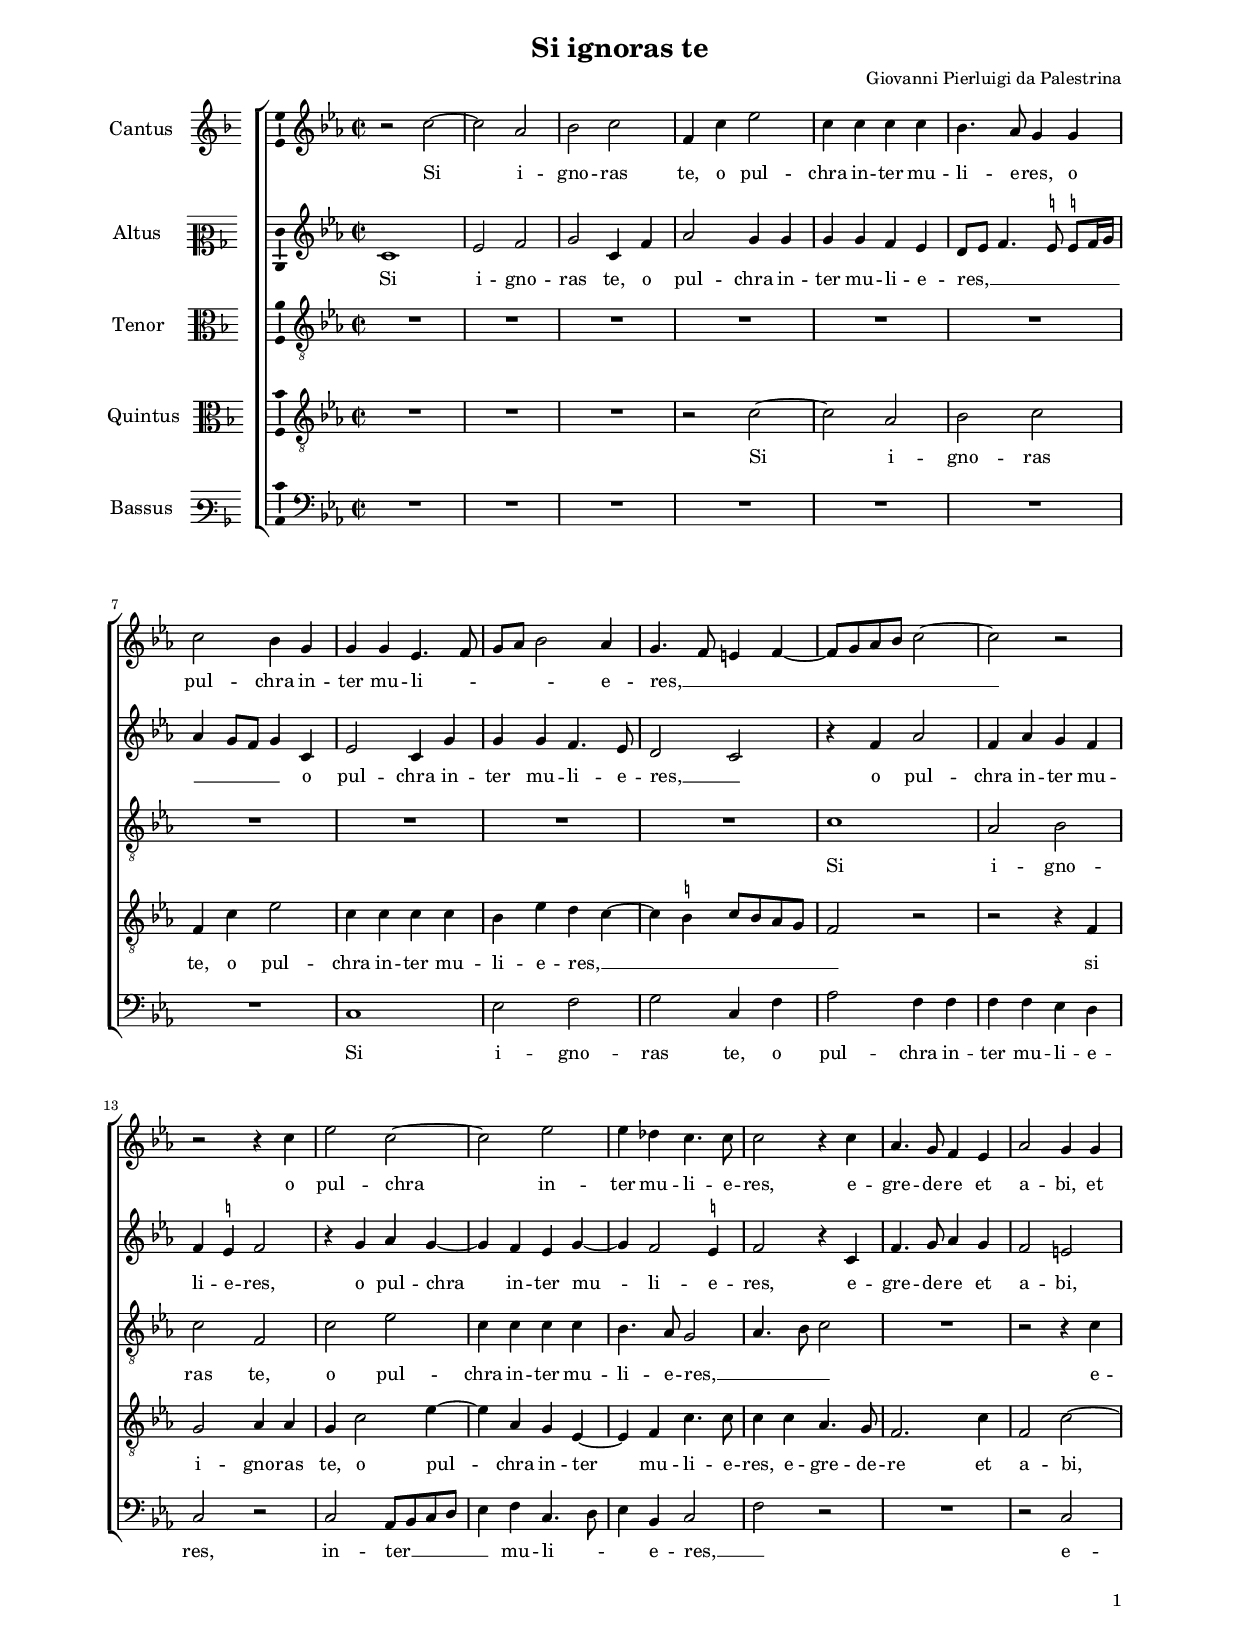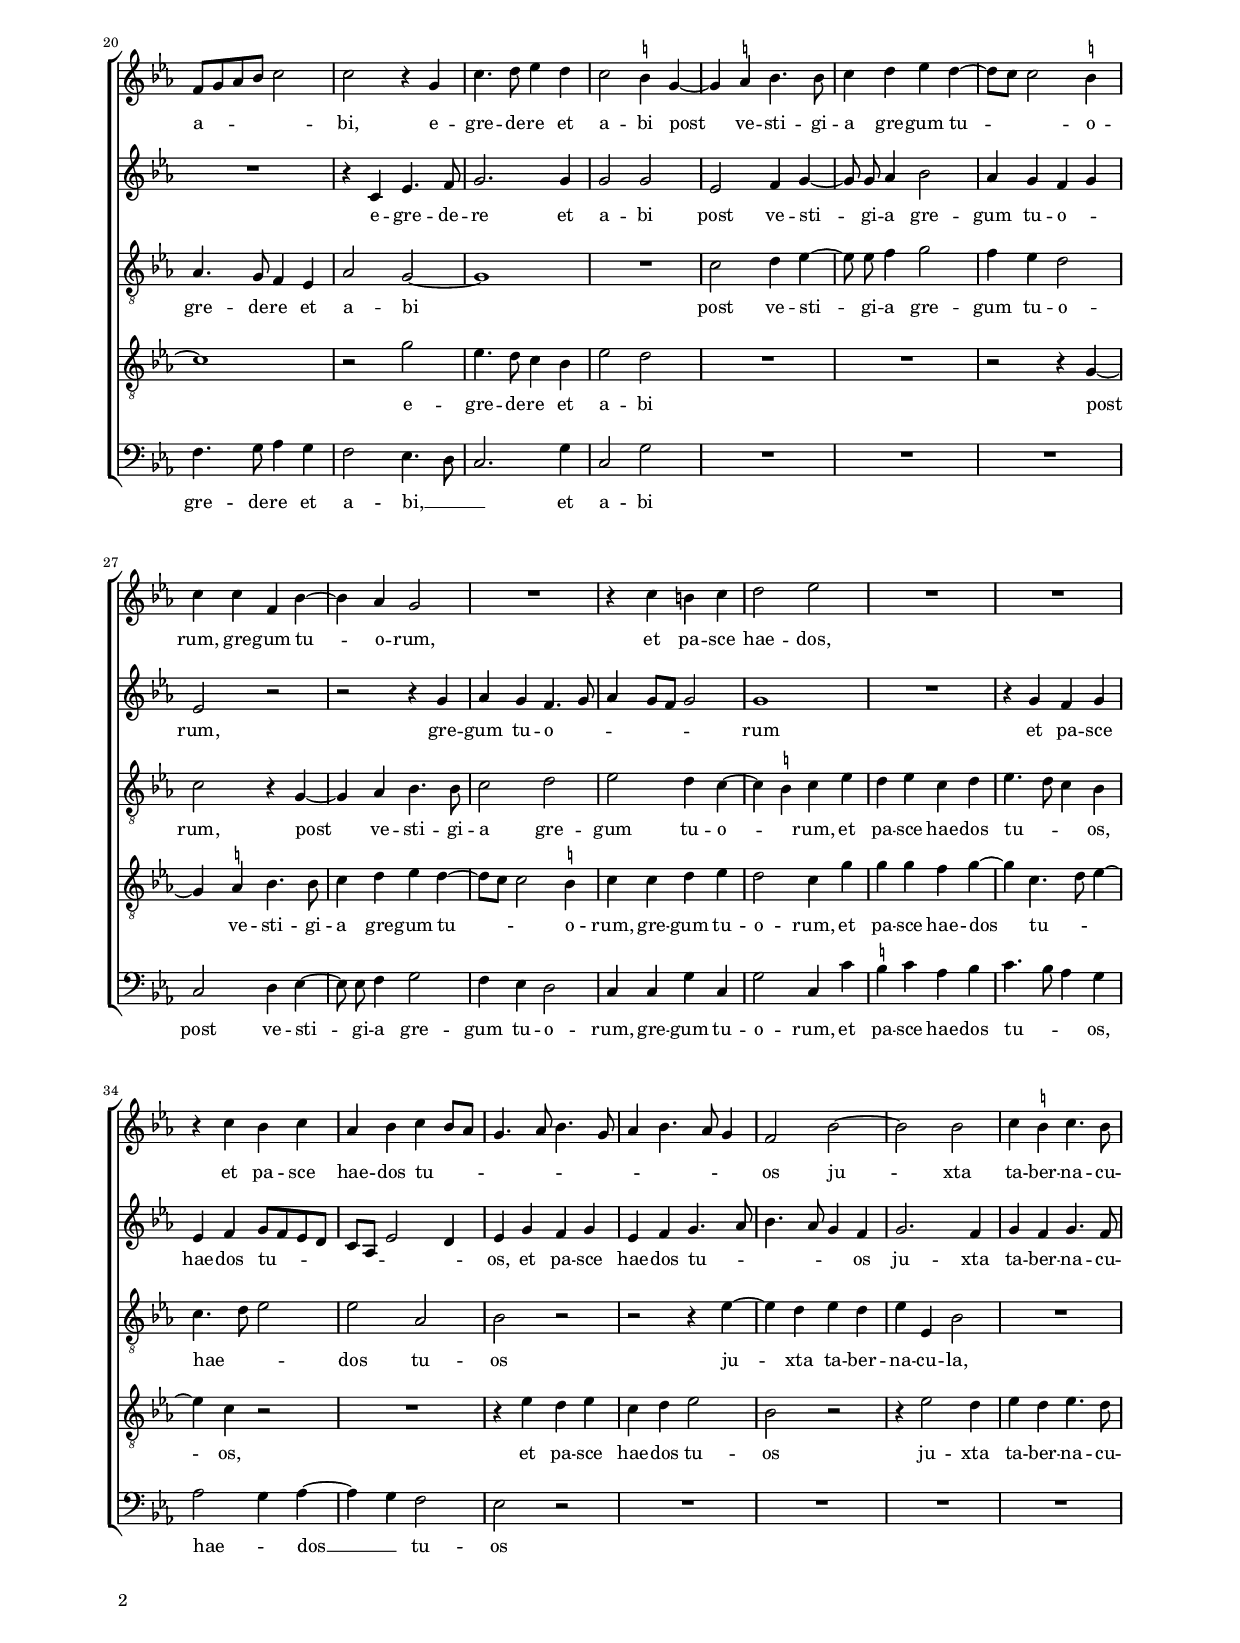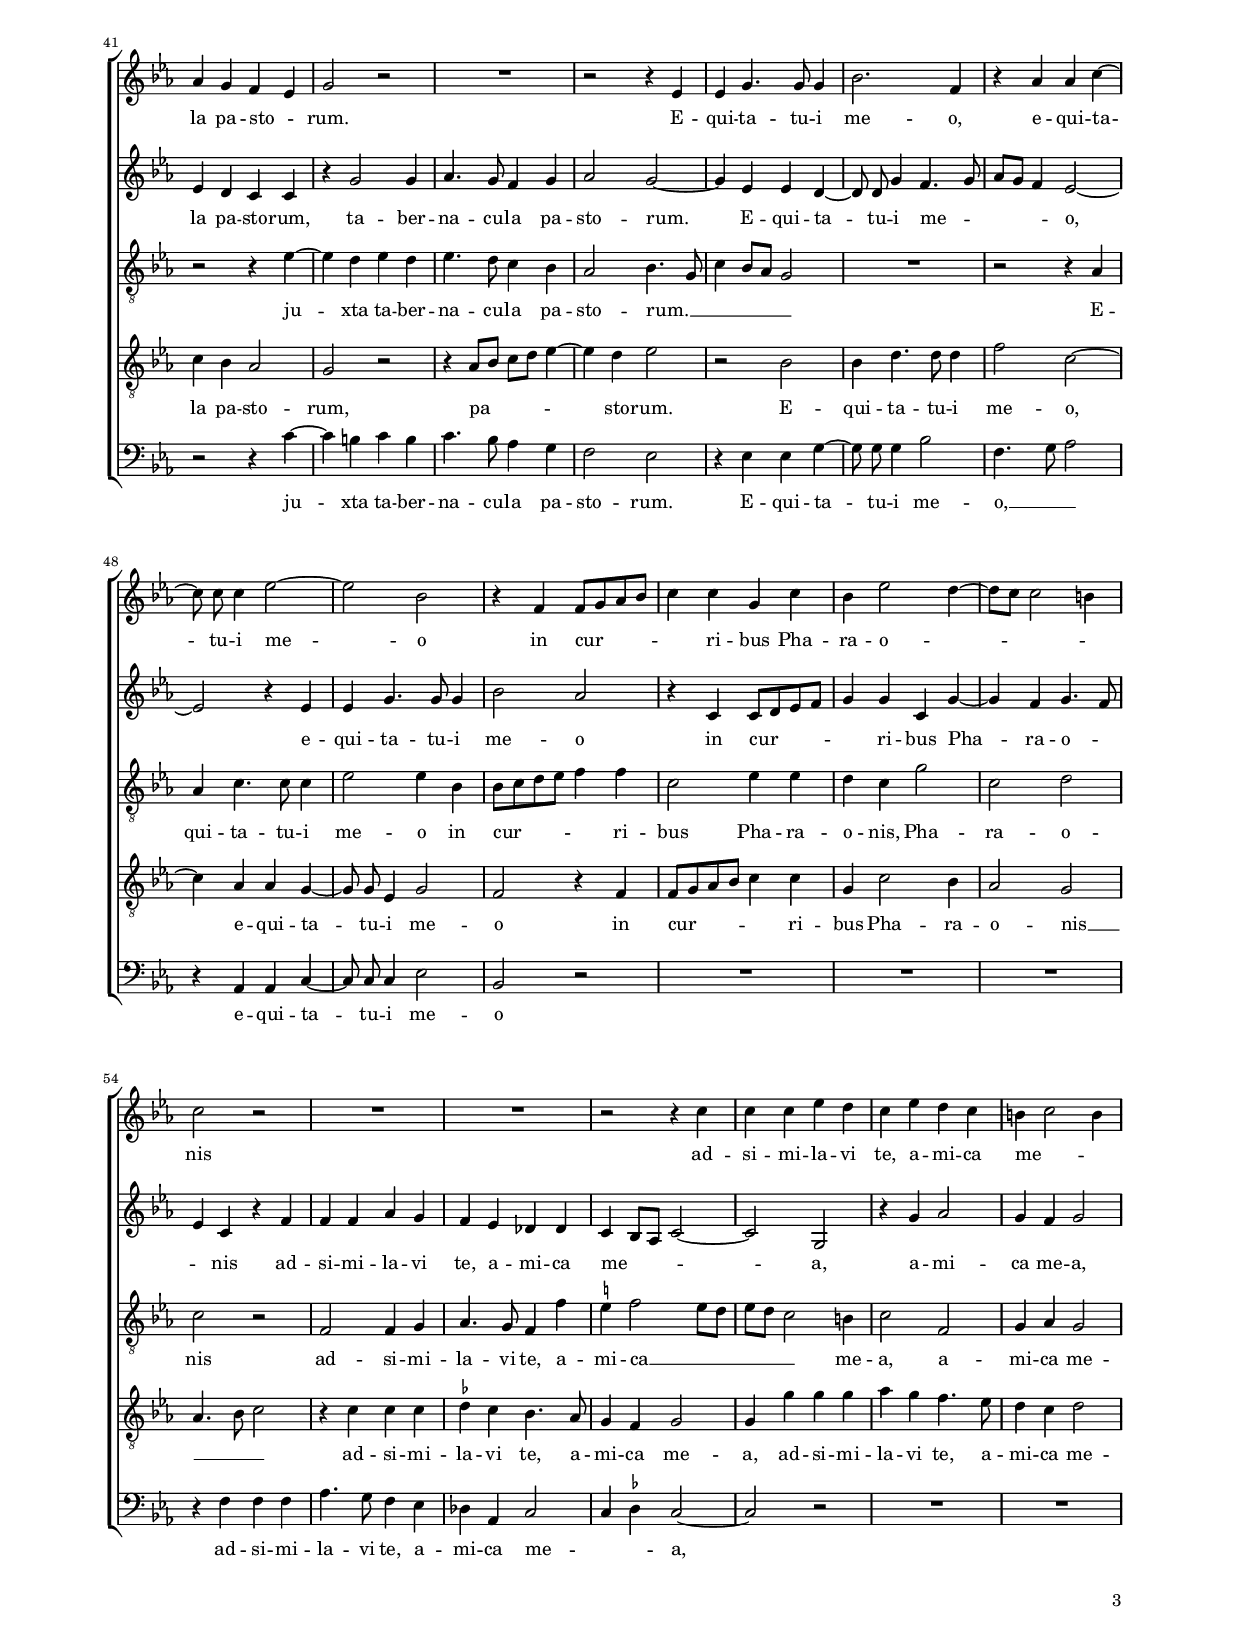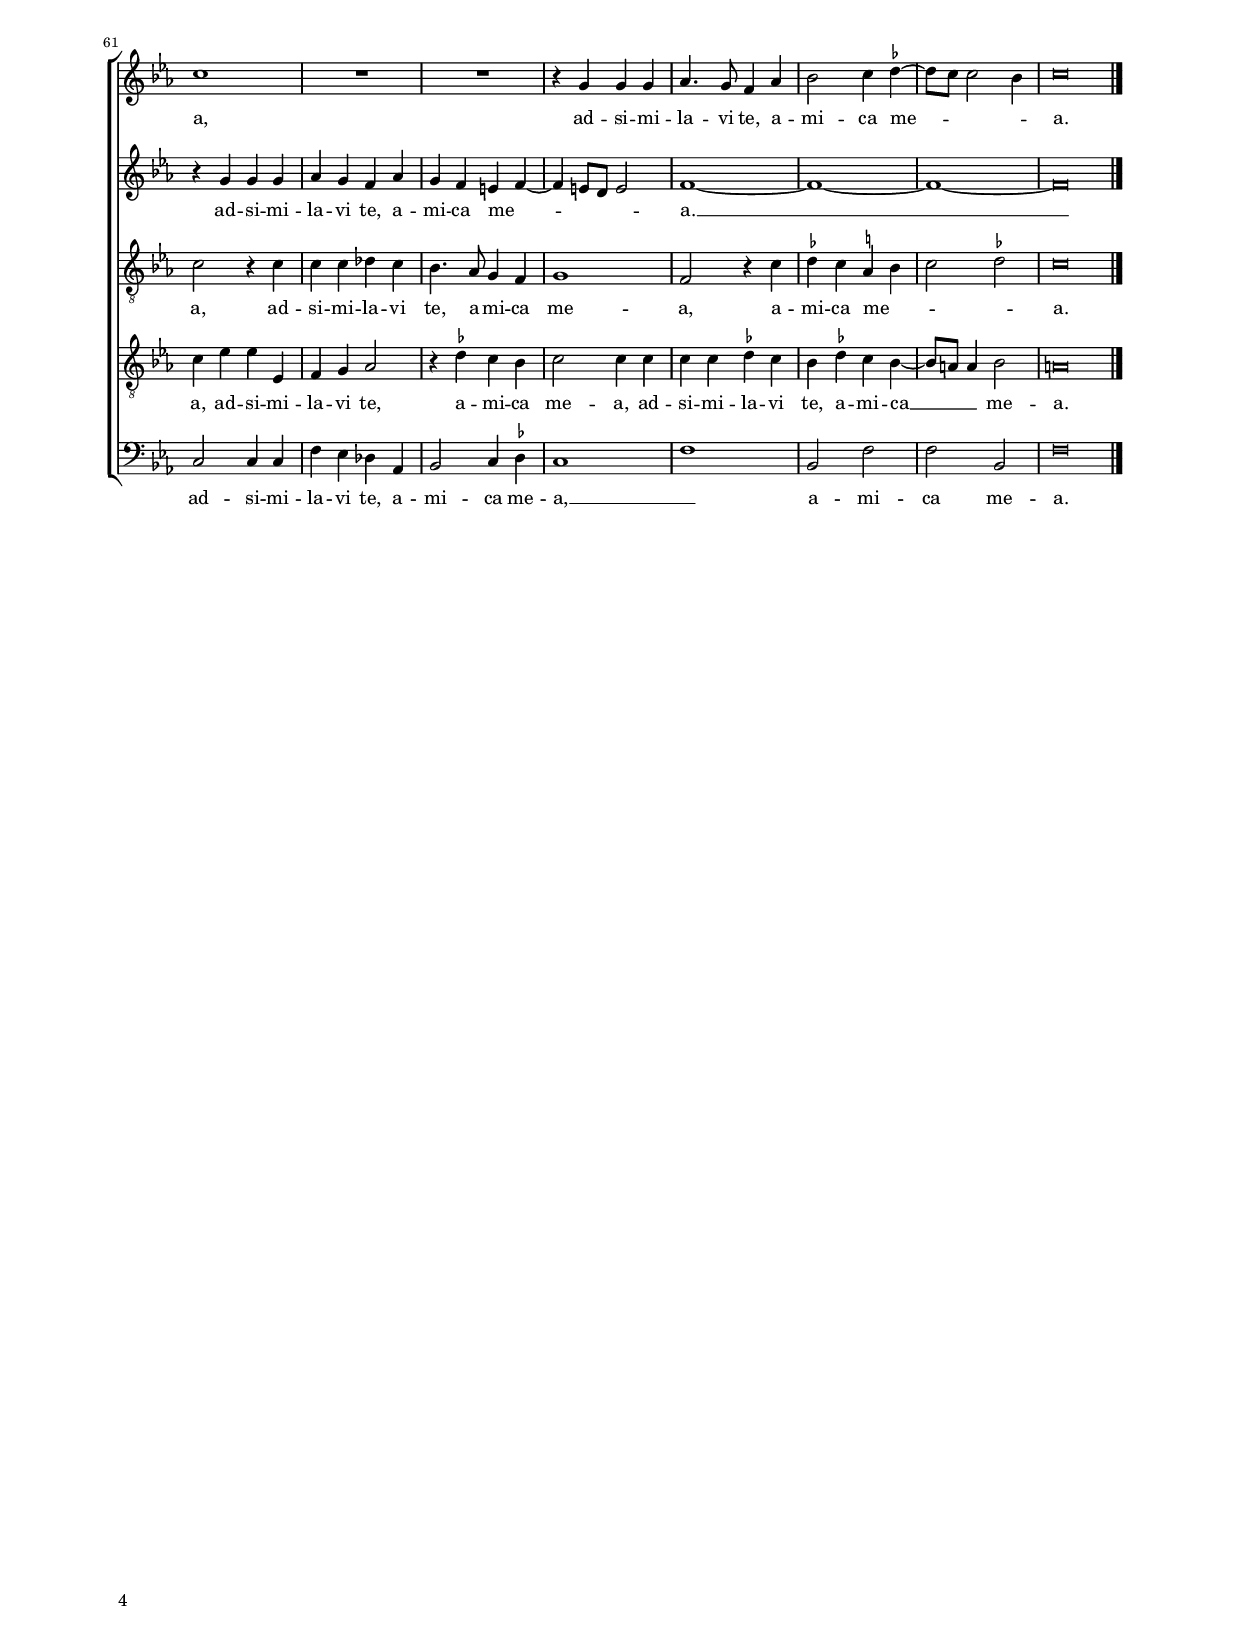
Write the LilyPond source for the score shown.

\header
{
  title="Si ignoras te"
  composer="Giovanni Pierluigi da Palestrina"
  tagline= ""
}

\version "2.24.1"
\language deutsch
#(set-global-staff-size 15)
% #(set-default-paper-size "letter")
#(ly:set-option 'point-and-click #f)


\paper
	{
	top-margin = 1.8 \cm
	bottom-margin = 1.2 \cm
	left-margin = 2 \cm
	right-margin = 2 \cm
	ragged-bottom = ##f
	ragged-last-bottom = ##t
	print-page-number = ##f
	system-system-spacing = #'((basic-distance . 17) (minimum-distance . 14) (padding . 5) (strechability . 150))
	oddFooterMarkup=\markup   \fill-line { "" \fromproperty #'page:page-number-string }
	evenFooterMarkup=\markup  \fill-line { \fromproperty #'page:page-number-string "" }
	last-bottom-spacing = #'((basic-distance . 12) (minimum-distance . 7) (padding . 4))
%	systems-per-page = 3
%       page-count = 3
%	min-systems-per-page = 3
	markup-system-spacing.basic-distance = #12
%	print-all-headers = ##t
%	print-first-page-number = ##t
%	first-page-number = 1
	}

	
global = {
	\key f \major
	\time 2/2
	\set Score.tempoHideNote = ##t
	\tempo 4 = 95
	\skip 1*67
	\set Score.measureLength = #(ly:make-moment 2/1)
	\skip 1*2 \bar "|."
	}

	ficta = { \once \set suggestAccidentals = ##t }

	forget = #(define-music-function (music) (ly:music?) #{
		\accidentalStyle forget
		$music
		\accidentalStyle default
		#})



incipitcantus = \markup { \score {
	{
	\set Staff.instrumentName = \markup { \fontsize #1 "Cantus" }
	\key f \major
	\clef violin
	s4 \bar ""
	}
	\layout  {
	raggedright = ##t
	indent = 1.6 \cm
	line-width = 2.2\cm
	\context { \Staff \remove Time_signature_engraver }
	\override Staff.Clef.Y-extent = #'(0 . 0)
	}} \hspace #1 }

      
incipitaltus = \markup { \score {
	{
	\set Staff.instrumentName = \markup { \fontsize #1 "Altus" }
	\key f \major
	\clef mezzosoprano
	s4 \bar ""
	}
	\layout  {
	raggedright = ##t
	indent = 1.6 \cm
	line-width = 2.2\cm
	\context { \Staff \remove Time_signature_engraver }
	\override Staff.Clef.Y-extent = #'(0 . 0)
	}} \hspace #1 }


incipittenor = \markup { \score {
	{
	\set Staff.instrumentName = \markup { \fontsize #1 "Tenor" }
	\key f \major
	\clef alto
	s4 \bar ""
	}
	\layout  {
	raggedright = ##t
	indent = 1.6 \cm
	line-width = 2.2\cm
	\context { \Staff \remove Time_signature_engraver }
	\override Staff.Clef.Y-extent = #'(0 . 0)
	}} \hspace #1 }
      
      
incipitquintus = \markup { \score {
	{
	\set Staff.instrumentName = \markup { \fontsize #1 "Quintus" }
	\key f \major
	\clef alto
	s4 \bar ""
	}
	\layout  {
	raggedright = ##t
	indent = 1.6 \cm
	line-width = 2.2\cm
	\context { \Staff \remove Time_signature_engraver }
	\override Staff.Clef.Y-extent = #'(0 . 0)
	}} \hspace #1 }
      
      
incipitbassus = \markup { \score {
	{
	\set Staff.instrumentName = \markup { \fontsize #1 "Bassus" }
	\key f \major
	\clef varbaritone
	s4 \bar ""
	}
	\layout  {
	raggedright = ##t
	indent = 1.6 \cm
	line-width = 2.2\cm
	\context { \Staff \remove Time_signature_engraver }
	\override Staff.Clef.Y-extent = #'(0 . 0)
	}} \hspace #1 }


cantus =  \relative c''
	{
	r2 d~
	d2 b
	c2 d
	g,4 d' f2
%5
	d4 d d d |
	c4. b8 a4 a
	d2 c4 a
	a4 a f4. g8
	a8 b c2 b4
%10
	a4. g8 fis4 g~ |
	g8 a b c d2~
	d2 r
	r2 r4 d
	f2 d~
%15
	d2 f |
	f4 es d4. d8
	d2 r4 d
	b4. a8 g4 f
	b2 a4 a
%20
	g8 a b c d2 |
	d2 r4 a
	d4. e8 f4 e
	d2 \ficta cis4 a~
	a4 \ficta h c4. c8
%25
	d4 e f e~ |
	e8 d d2 \ficta cis4
	d4 d g, c~
	c4 b a2
	R1
%30
	r4 d cis d |
	e2 f
	R1
	R1
	r4 d c d
%35
	b4 c d c8 b |
	a4. b8 c4. a8
	b4 c4. b8 a4
	g2 c~
	c2 c
%40
	d4 \ficta cis d4. \forget c8 |
	b4 a g f
	a2 r
	R1
	r2 r4 f
%45
	f4 a4. a8 a4 |
	c2. g4
	r4 b b \autoBeamOff d~
	d8 d \autoBeamOn d4 f2~
	f2 c
%50
	r4 g g8 a b c |
	d4 d a d
	c4 f2 e4~
	e8 d d2 cis4
	d2 r
%55
	R1 |
	R1
	r2 r4 d
	d4 d f e
	d4 f e d
%60
	cis4 d2 cis4 |
	d1
	R1
	R1
	r4 a a a
%65
	b4. a8 g4 b |
	c2 d4 \ficta es~
	\ficta es8 d d2 c4
	d\breve |
	}


altus =  \relative c'
	{
	d1
	f2 g
	a2 d,4 g
	b2 a4 a
%5
	a4 a g f |
	e8 f g4. \ficta fis8 \ficta fis!8[ g16 a]
	b4 a8 g a4 d,
	f2 d4 a'
	a4 a g4. f8
%10
	e2 d |
	r4 g b2
	g4 b a g
	g4 \ficta fis g2
	r4 a b a~
%15
	a4 g f a~ |
	a4 g2 \ficta fis4
	g2 r4 d
	g4. a8 b4 a
	g2 fis
%20
	R1 |
	r4 d f4. g8
	a2. a4
	a2 a
	f2 g4 \autoBeamOff a~
%25
	a8 a \autoBeamOn b4 c2 |
	b4 a g a
	f2 r
	r2 r4 a
	b4 a g4. a8
%30
	b4 a8 g a2 |
	a1
	R1
	r4 a g a
	f4 g a8 g f e
%35
	d8 b f'2 e4 |
	f4 a g a
	f4 g a4. b8
	c4. b8 a4 g
	a2. g4
%40
	a4 g a4. g8 |
	f4 e d d
	r4 a'2 a4
	b4. a8 g4 a
	b2 a~
%45
	a4 f f \autoBeamOff e~ |
	e8 e \autoBeamOn a4 g4. a8
	b8 a g4 f2~
	f2 r4 f
	f4 a4. a8 a4
%50
	c2 b |
	r4 d, d8 e f g
	a4 a d, a'~
	a4 g a4. g8
	f4 d r g
%55
	g4 g b a |
	g4 f es es
	d4 c8 b d2~
	d2 a
	r4 a' b2
%60
	a4 g a2 |
	r4 a a a
	b4 a g b
	a4 g fis g~
	g4 fis8 e fis2
%65
	g1~ |
	g1~
	g1~
	g\breve |
	}


tenor =  \relative c'
	{
	R1
	R1
	R1
	R1
%5
	R1 |
	R1
	R1
	R1
	R1
%10
	R1 |
	d1
	b2 c
	d2 g,
	d'2 f
%15
	d4 d d d |
	c4. b8 a2
	b4. c8 d2
	R1
	r2 r4 d
%20
	b4. a8 g4 f |
	b2 a~
	a1
	R1
	d2 e4 \autoBeamOff f~
%25
	f8 f \autoBeamOn g4 a2 |
	g4 f e2
	d2 r4 a~
	a4 b c4. c8
	d2 e
%30
	f2 e4 d~ |
	d4 \ficta cis d f
	e4 f d e
	f4. e8 d4 c
	d4. e8 f2
%35
	f2 b, |
	c2 r
	r2 r4 f~
	f4 e f e
	f4 f, c'2
%40
	R1 |
	r2 r4 f~
	f4 e f e
	f4. e8 d4 c
	b2 c4. a8
%45
	d4 c8 b a2 |
	R1
	r2 r4 b
	b4 d4. d8 d4
	f2 f4 c
%50
	c8 d e f g4 g |
	d2 f4 f
	e4 d a'2
	d,2 e
	d2 r
%55
	g,2 g4 a |
	b4. a8 g4 g'
	\ficta fis4 g2 \forget f8 e
	f8 e d2 cis4
	d2 g,
%60
	a4 b a2 |
	d2 r4 d
	d4 d es d
	c4. b8 a4 g
	a1
%65
	g2 r4 d' |
	\ficta es4 d \ficta h c
	d2 \ficta es
	d\breve |
	}


quintus  =  \relative c'
	{
	R1
	R1
	R1
	r2 d~
%5
	d2 b |
	c2 d
	g,4 d' f2
	d4 d d d
	c4 f e d~
%10
	d4 \ficta cis d8 \forget c b a |
	g2 r
	r2 r4 g
	a2 b4 b
	a4 d2 f4~
%15
	f4 b, a f~ |
	f4 g d'4. d8
	d4 d b4. a8
	g2. d'4
	g,2 d'~
%20
	d1 |
	r2 a'
	f4. e8 d4 c
	f2 e
	R1
%25
	R1 |
	r2 r4 a,~
	a4 \ficta h c4. c8
	d4 e f e~
	e8 d d2 \ficta cis4
%30
	d4 d e f |
	e2 d4 a'
	a4 a g a~
	a4 d,4. e8 f4~
	f4 d r2
%35
	R1 |
	r4 f e f
	d4 e f2
	c2 r
	r4 f2 e4
%40
	f4 e f4. e8 |
	d4 c b2
	a2 r
	r4 b8 c d e f4~
	f4 e f2
%45
	r2 c |
	c4 e4. e8 e4
	g2 d~
	d4 b b \autoBeamOff a~
	a8 a \autoBeamOn f4 a2
%50
	g2 r4 g |
	g8 a b c d4 d
	a4 d2 c4
	b2 a
	b4. c8 d2
%55
	r4 d d d |
	\ficta es4 d c4. b8
	a4 g a2
	a4 a' a a
	b4 a g4. f8
%60
	e4 d e2 |
	d4 f f f,
	g4 a b2
	r4 \ficta es d c
	d2 d4 d
%65
	d4 d \ficta es d |
	c4 \ficta es d c~
	c8 h h4 c2
	h\breve |
	}


bassus  =  \relative c
	{
	R1
	R1
	R1
	R1
%5
	R1 |
	R1
	R1
	d1
	f2 g
%10
	a2 d,4 g |
	b2 g4 g
	g4 g f e
	d2 r
	d2 b8 c d e
%15
	f4 g d4. e8 |
	f4 c d2
	g2 r
	R1
	r2 d
%20
	g4. a8 b4 a |
	g2 f4. e8
	d2. a'4
	d,2 a'
	R1
%25
	R1 |
	R1
	d,2 e4 \autoBeamOff f~
	f8 f \autoBeamOn g4 a2
	g4 f e2
%30
	d4 d a' d, |
	a'2 d,4 d'
	\ficta cis4 d b \forget c
	d4. c8 b4 a
	b2 a4 b~
%35
	b4 a g2 |
	f2 r
	R1
	R1
	R1
%40
	R1 |
	r2 r4 d'~
	d4 cis d cis
	d4. c8 b4 a
	g2 f
%45
	r4 f f \autoBeamOff a~
	a8 a \autoBeamOn a4 c2
	g4. a8 b2
	r4 b, b \autoBeamOff d~
	d8 d \autoBeamOn d4 f2
%50
	c2 r |
	R1
	R1
	R1
	r4 g' g g
%55
	b4. a8 g4 f |
	es4 b d2
	d4 \ficta es d2~
	d2 r
	R1
%60
	R1 |
	d2 d4 d
	g4 f es b
	c2 d4 \ficta es
	d1
%65
	g1 |
	c,2 g'
	g2 c,
	g'\breve |
	}


lyricscantus = \lyricmode {
	Si i -- gno -- ras te, 
	o pul -- chra in -- ter mu -- li -- e -- res,
	o pul -- chra in -- ter mu -- li -- _ _ _ _ e -- res, __ _ _ _ _ _ _ _ 
	o pul -- chra in -- ter mu -- li -- e -- res,
	e -- gre -- de -- re et a -- bi,
	et a -- _ _ _ _ bi,
	e -- gre -- de -- re et a -- bi
	post ve -- sti -- gi -- a gre -- gum tu -- _ _ o -- rum,
	gre -- gum tu -- o -- rum,
	et pa -- sce hae -- dos,
	et pa -- sce hae -- dos tu -- _ _ _ _ _ _ _ _ _ _ os
	ju -- xta ta -- ber -- na -- cu -- la pa -- sto -- _ rum.
	E -- qui -- ta -- tu -- i me -- o,
	e -- qui -- ta -- tu -- i me -- o
	in cur -- _ _ _ _ ri -- bus Pha -- ra -- o -- _ _ _ _ nis
	ad -- si -- mi -- la -- vi te, a -- mi -- ca me -- _ _ a,
	ad -- si -- mi -- la -- vi te, a -- mi -- ca me -- _ _ _ a.
	}


lyricsaltus = \lyricmode {
	Si i -- gno -- ras te, 
	o pul -- chra in -- ter mu -- li -- e -- res, __ _ _ _ _ _ _ _ _ _ _ 
	o pul -- chra in -- ter mu -- li -- e -- res, __ _
	o pul -- chra in -- ter mu -- li -- e -- res,
	o pul -- chra in -- ter mu -- li -- e -- res,
	e -- gre -- de -- re et a -- bi,
	e -- gre -- de -- re et a -- bi
	post ve -- sti -- gi -- a gre -- gum tu -- o -- _ rum,
	gre -- gum tu -- o -- _ _ _ _ _ rum
	et pa -- sce hae -- dos tu -- _ _ _ _ _ _ _ os,
	et pa -- sce hae -- dos tu -- _ _ _ _ os
	ju -- xta ta -- ber -- na -- cu -- la pa -- sto -- rum,
	ta -- ber -- na -- cu -- la pa -- sto -- rum.
	E -- qui -- ta -- tu -- i me -- _ _ _ _ o,
	e -- qui -- ta -- tu -- i me -- o
	in cur -- _ _ _ _ ri -- bus Pha -- ra -- o -- _ _ nis
	ad -- si -- mi -- la -- vi te, a -- mi -- ca me -- _ _ _ a,
	a -- mi -- ca me -- a,
	ad -- si -- mi -- la -- vi te, a -- mi -- ca me -- _ _ _ _ a. __
	}


lyricstenor = \lyricmode {
	Si i -- gno -- ras te, 
	o pul -- chra in -- ter mu -- li -- e -- res, __ _ _ _
	e -- gre -- de -- re et a -- bi
	post ve -- sti -- gi -- a gre -- gum tu -- o -- rum,
	post ve -- sti -- gi -- a gre -- gum tu -- o -- _ rum,
	et pa -- sce hae -- dos tu -- _ _ os,
	hae -- _ _ dos tu -- os
	ju -- xta ta -- ber -- na -- cu -- la,
	ju -- xta ta -- ber -- na -- cu -- la pa -- sto -- rum. __ _ _ _ _ _
	E -- qui -- ta -- tu -- i me -- o
	in cur -- _ _ _ _ ri -- bus Pha -- ra -- o -- nis,
	Pha -- ra -- o -- nis
	ad -- si -- mi -- la -- vi te, a -- mi -- ca __ _ _ _ _ _ me -- a,
	a -- mi -- ca me -- a,
	ad -- si -- mi -- la -- vi te, a -- mi -- ca me -- a,
	a -- mi -- ca me -- _ _ _ a.
	}


lyricsquintus = \lyricmode {
	Si i -- gno -- ras te, 
	o pul -- chra in -- ter mu -- li -- e -- res, __ _ _ _ _ _ _ _
	si i -- gno -- ras te,
	o pul -- chra in -- ter mu -- li -- e -- res,
	e -- gre -- de -- re et a -- bi,
	e -- gre -- de -- re et a -- bi
	post ve -- sti -- gi -- a gre -- gum tu -- _ _ o -- rum,
	gre -- gum tu -- o -- rum,
	et pa -- sce hae -- dos tu -- _ _ os,
	et pa -- sce hae -- dos tu -- os
	ju -- xta ta -- ber -- na -- cu -- la pa -- sto -- rum,
	pa -- _ _ _ _ sto -- rum.
	E -- qui -- ta -- tu -- i me -- o,
	e -- qui -- ta -- tu -- i me -- o
	in cur -- _ _ _ _ ri -- bus Pha -- ra -- o -- nis __ _ _ _
	ad -- si -- mi -- la -- vi te, a -- mi -- ca me -- a,
	ad -- si -- mi -- la -- vi te, a -- mi -- ca me -- a,
	ad -- si -- mi -- la -- vi te, a -- mi -- ca me -- a,
	ad -- si -- mi -- la -- vi te, a -- mi -- ca __ _ _ me -- a.
	}


lyricsbassus = \lyricmode {
	Si i -- gno -- ras te, 
	o pul -- chra in -- ter mu -- li -- e -- res,
	in -- ter __ _ _ _ _ mu -- li -- _ _ e -- res, __ _
	e -- gre -- de -- re et a -- bi, __ _ _ 
	et a -- bi
	post ve -- sti -- gi -- a gre -- gum tu -- o -- rum,
	gre -- gum tu -- o -- rum,
	et pa -- sce hae -- dos tu -- _ _ os,
	hae -- _ dos __ _ tu -- os
	ju -- xta ta -- ber -- na -- cu -- la pa -- sto -- rum.
	E -- qui -- ta -- tu -- i me -- o, __ _ _
	e -- qui -- ta -- tu -- i me -- o
	ad -- si -- mi -- la -- vi te, a -- mi -- ca me -- _ _ a,
	ad -- si -- mi -- la -- vi te, a -- mi -- ca me -- a, __ _
	a -- mi -- ca me -- a.
	}


\score
{  
	\transpose f es {
	\new ChoirStaff \with { \override StaffGrouper.staff-staff-spacing.basic-distance = #12 }
	<<

	\new Staff << \global
	\new Voice="v1" {
		\set Staff.instrumentName=\incipitcantus
%		\set Staff.instrumentName= "S"
		\set Staff.midiInstrument = "reed organ"
		\clef violin
		\cantus }
	\new Lyrics \lyricsto "v1" {\lyricscantus }
	>>


	\new Staff << \global
	\new Voice="v2" {
		\set Staff.instrumentName=\incipitaltus
%		\set Staff.instrumentName= "A"
		\set Staff.midiInstrument = "reed organ"
		\clef violin % "G_8"
		\altus}
	\new Lyrics \lyricsto "v2" {\lyricsaltus }
	>>


	\new Staff << \global
	\new Voice="v3" {
		\set Staff.instrumentName=\incipittenor
%		\set Staff.instrumentName= "T"
		\set Staff.midiInstrument = "reed organ"
		\clef "G_8"
		\tenor }
	\new Lyrics \lyricsto "v3" {\lyricstenor }
	>>


	\new Staff << \global
	\new Voice="v5" {
		\set Staff.instrumentName=\incipitquintus
%		\set Staff.instrumentName= "Q"
		\set Staff.midiInstrument = "reed organ"
		\clef "G_8"
		\quintus}
	\new Lyrics \lyricsto "v5" {\lyricsquintus }
	>>


	\new Staff << \global
	\new Voice="v4" {
		\set Staff.instrumentName=\incipitbassus
%		\set Staff.instrumentName= "B"
		\set Staff.midiInstrument = "reed organ"
		\clef bass 
		\bassus }
	\new Lyrics \lyricsto "v4" {\lyricsbassus}
	>>

	>>
	} % transpose

	\layout
	{
	indent = 2.5\cm
	\context { \Lyrics \override VerticalAxisGroup.nonstaff-relatedstaff-spacing.padding = #1.4 }
%	\context { \Lyrics \override LyricText.font-size = #1 }
	\context { \Staff \override TimeSignature.break-visibility = #end-of-line-invisible }
	\context { \Staff \consists Ambitus_engraver }
	\context { \Score \override BarNumber.padding = #2 }
	\context { \Voice \override NoteHead.style = #'baroque }
	}

\midi
	{
    	
	}

}


% EOF
